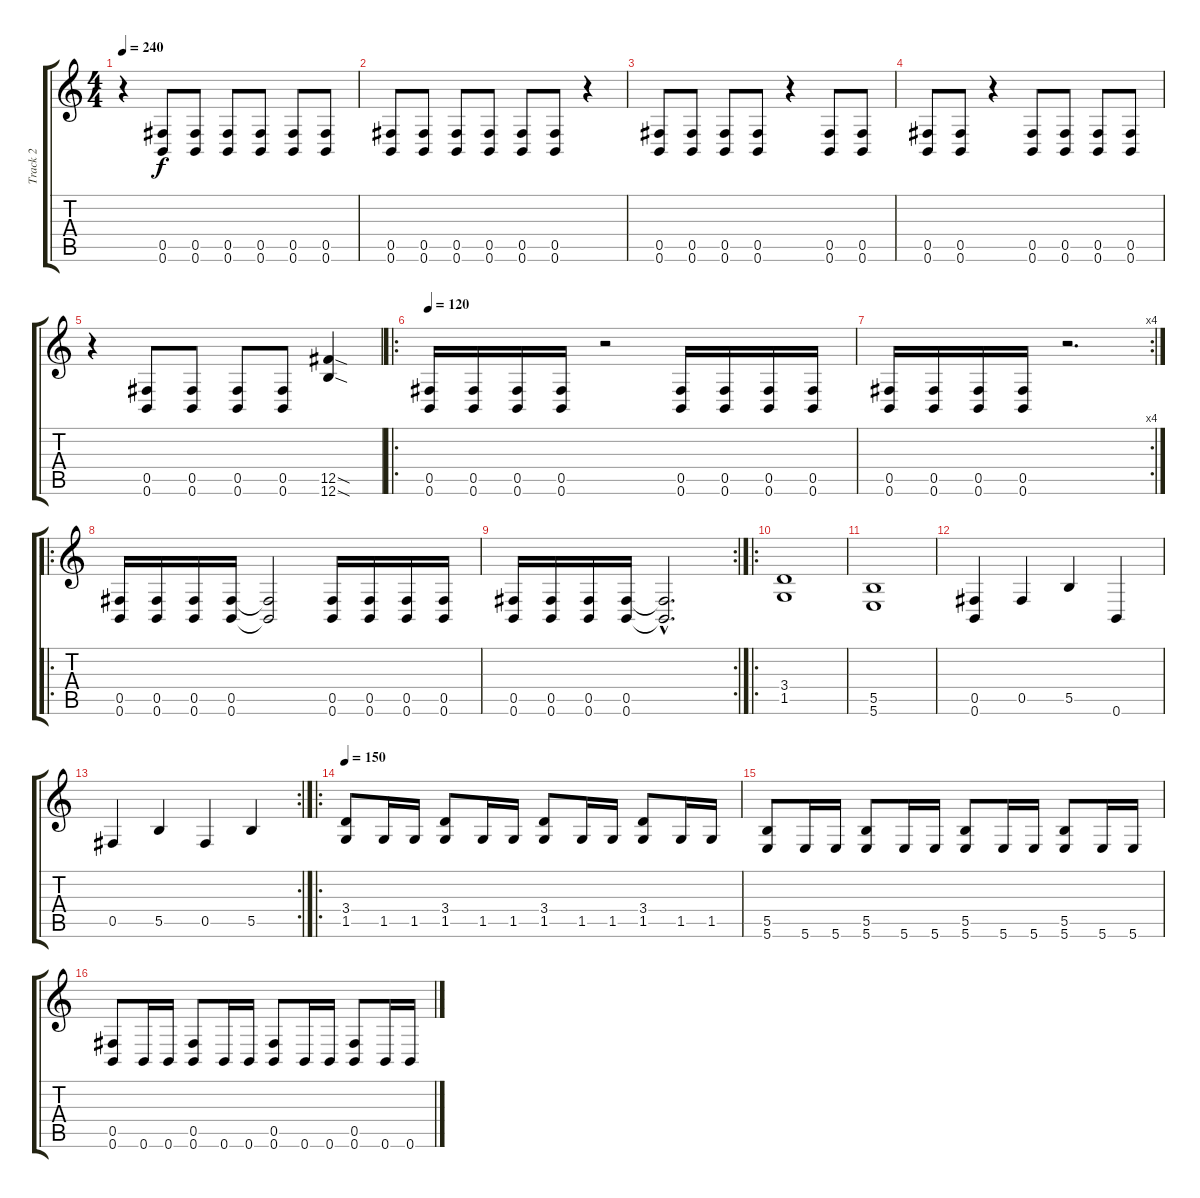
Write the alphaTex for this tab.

\track ("Track 2" "Track 2") {instrument distortionguitar}
\staff {score tabs}
\tuning (Db4 Ab3 E3 B2 Gb2 B1) {hide}
\ts (4 4)
\tempo 240
\clef g2
\ks c
r.4{dy f} (0.5 0.6).8 (0.5 0.6).8 (0.5 0.6).8 (0.5 0.6).8 (0.5 0.6).8 (0.5 0.6).8 |
(0.5 0.6).8 (0.5 0.6).8 (0.5 0.6).8 (0.5 0.6).8 (0.5 0.6).8 (0.5 0.6).8 r.4 |
(0.5 0.6).8 (0.5 0.6).8 (0.5 0.6).8 (0.5 0.6).8 r.4 (0.5 0.6).8 (0.5 0.6).8 |
(0.5 0.6).8 (0.5 0.6).8 r.4 (0.5 0.6).8 (0.5 0.6).8 (0.5 0.6).8 (0.5 0.6).8 |
r.4 (0.5 0.6).8 (0.5 0.6).8 (0.5 0.6).8 (0.5 0.6).8 (12.5{sod} 12.6{sod}).4 |
\ro
\tempo 120
(0.5 0.6).16 (0.5 0.6).16 (0.5 0.6).16 (0.5 0.6).16 r.2 (0.5 0.6).16 (0.5 0.6).16 (0.5 0.6).16 (0.5 0.6).16 |
\rc 4
(0.5 0.6).16 (0.5 0.6).16 (0.5 0.6).16 (0.5 0.6).16 r.2{d} |
\ro
(0.5 0.6).16 (0.5 0.6).16 (0.5 0.6).16 (0.5 0.6).16 (0.5{t} 0.6{t}).2 (0.5 0.6).16 (0.5 0.6).16 (0.5 0.6).16 (0.5 0.6).16 |
\rc 2
(0.5 0.6).16 (0.5 0.6).16 (0.5 0.6).16 (0.5 0.6).16 (0.5{hac t} 0.6{hac t}).2{d} |
\ro
(3.4 1.5).1 |
(5.5 5.6).1 |
(0.5 0.6).4 0.5.4 5.5.4 0.6.4 |
\rc 2
0.5.4 5.5.4 0.5.4 5.5.4 |
\ro
\tempo 150
(3.4 1.5).8 1.5.16 1.5.16 (3.4 1.5).8 1.5.16 1.5.16 (3.4 1.5).8 1.5.16 1.5.16 (3.4 1.5).8 1.5.16 1.5.16 |
(5.5 5.6).8 5.6.16 5.6.16 (5.5 5.6).8 5.6.16 5.6.16 (5.5 5.6).8 5.6.16 5.6.16 (5.5 5.6).8 5.6.16 5.6.16 |
(0.5 0.6).8 0.6.16 0.6.16 (0.5 0.6).8 0.6.16 0.6.16 (0.5 0.6).8 0.6.16 0.6.16 (0.5 0.6).8 0.6.16 0.6.16
